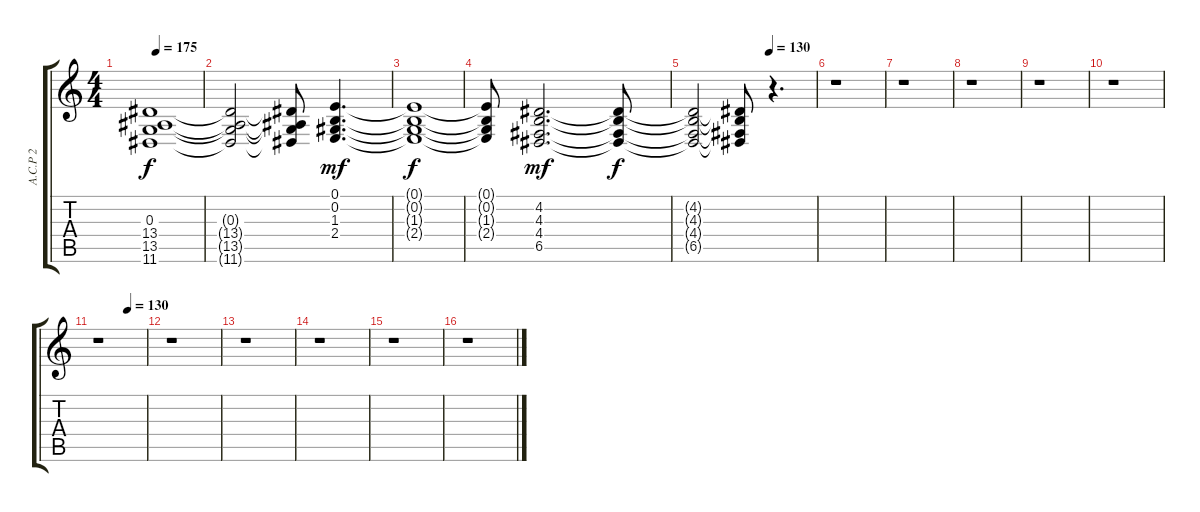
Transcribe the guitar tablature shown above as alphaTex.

\track ("A.C.P 2" "A.C.P 2") {instrument acousticgrandpiano}
\staff {score tabs}
\tuning (E4 B3 G3 D3 A2 E2) {hide}
\ts (4 4)
\tempo 175
\clef g2
\ks c
(0.3{t} 13.4{t} 13.5{t} 11.6{t}).1{dy f} |
(0.3{t} 13.4{t} 13.5{t} 11.6{t}).2 (0.3{t} 13.4{t} 13.5{t} 11.6{t}).8 (0.1 0.2 1.3 2.4).4{d dy mf} |
(0.1{t} 0.2{t} 1.3{t} 2.4{t}).1{dy f} |
(0.1{t} 0.2{t} 1.3{t} 2.4{t}).8 (4.2 4.3 4.4 6.5).2{d dy mf} (4.2{t} 4.3{t} 4.4{t} 6.5{t}).8{dy f} |
\tempo (130 0.625)
(4.2{t} 4.3{t} 4.4{t} 6.5{t}).2 (4.2{t} 4.3{t} 4.4{t} 6.5{t}).8 r.4{d} |
r.1 |
r.1 |
r.1 |
r.1 |
r.1 |
\tempo (130 0.625)
r.1 |
r.1 |
r.1 |
r.1 |
r.1 |
r.1
